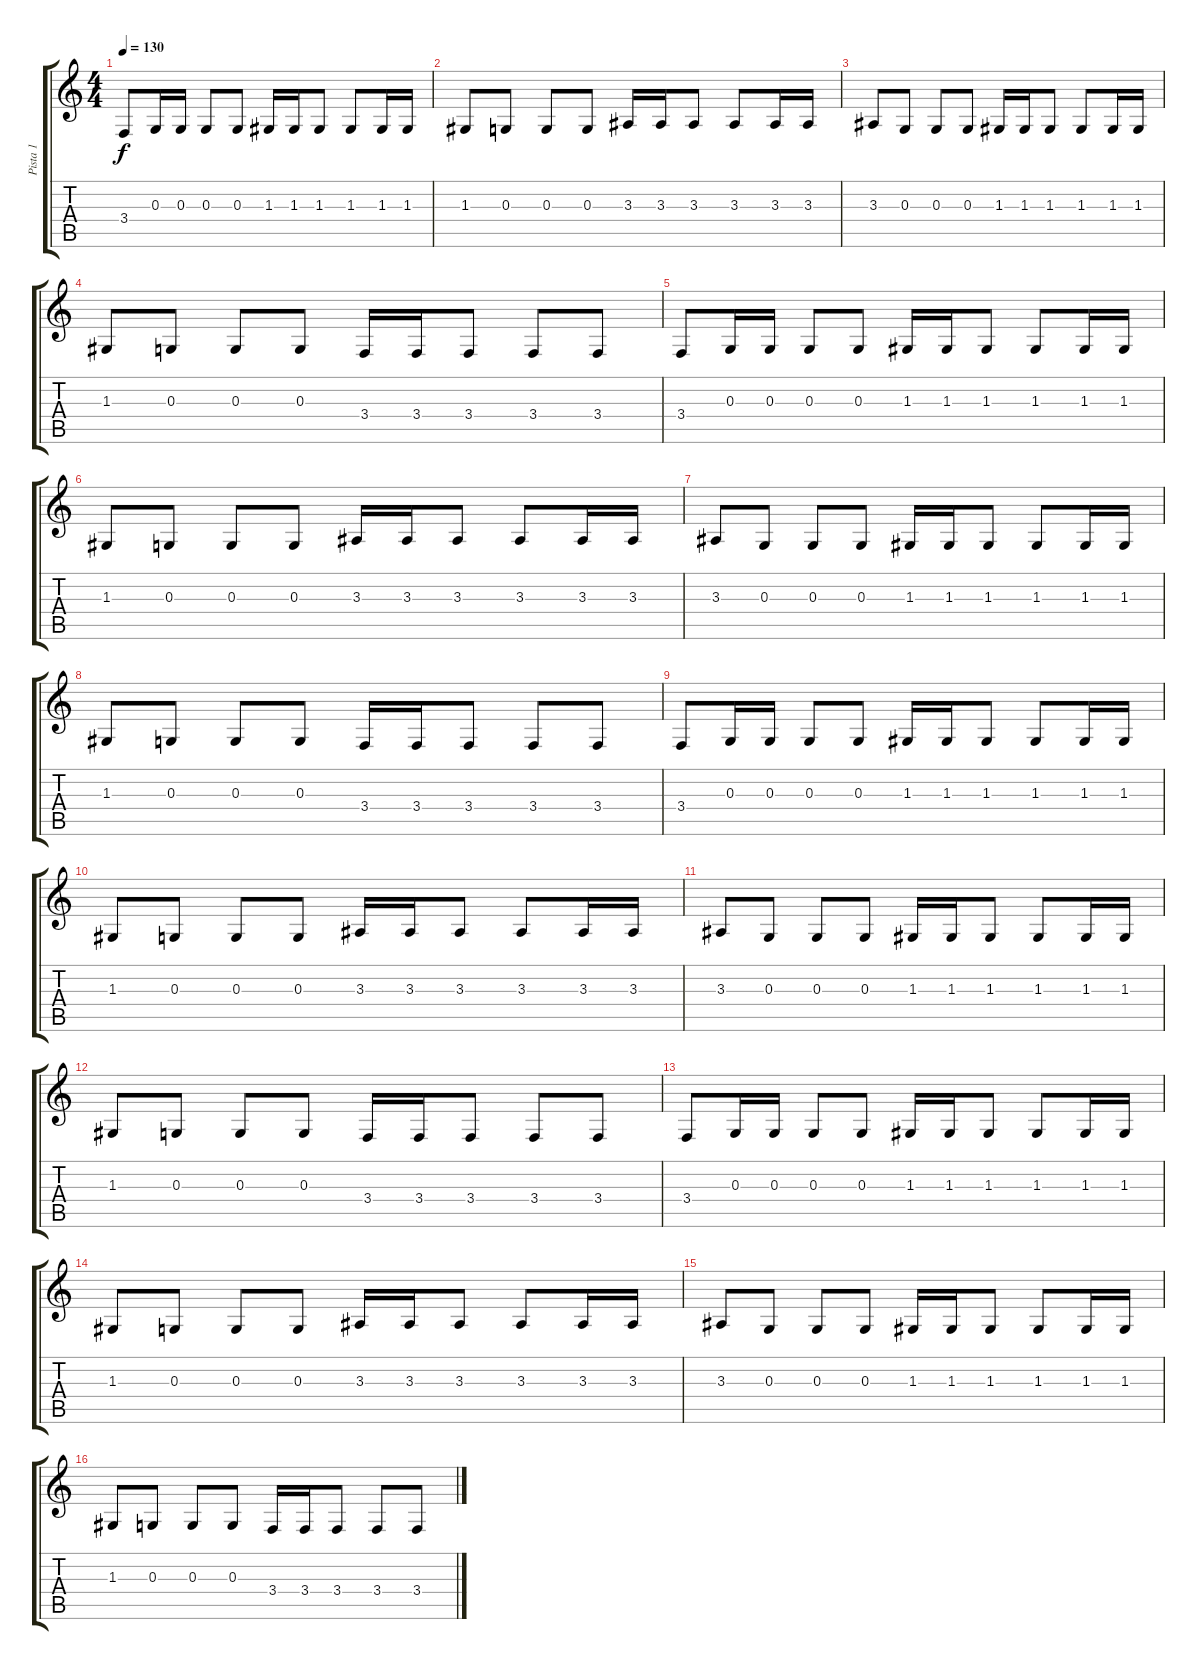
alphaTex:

\track ("Pista 1" "Pista 1") {instrument lead1square}
\staff {score tabs}
\tuning (E4 B3 G3 D3 A2 E2) {hide}
\ts (4 4)
\tempo 130
\clef g2
\ks c
3.4.8{dy f} 0.3.16 0.3.16 0.3.8 0.3.8 1.3.16 1.3.16 1.3.8 1.3.8 1.3.16 1.3.16 |
1.3.8 0.3.8 0.3.8 0.3.8 3.3.16 3.3.16 3.3.8 3.3.8 3.3.16 3.3.16 |
3.3.8 0.3.8 0.3.8 0.3.8 1.3.16 1.3.16 1.3.8 1.3.8 1.3.16 1.3.16 |
1.3.8 0.3.8 0.3.8 0.3.8 3.4.16 3.4.16 3.4.8 3.4.8 3.4.8 |
3.4.8 0.3.16 0.3.16 0.3.8 0.3.8 1.3.16 1.3.16 1.3.8 1.3.8 1.3.16 1.3.16 |
1.3.8 0.3.8 0.3.8 0.3.8 3.3.16 3.3.16 3.3.8 3.3.8 3.3.16 3.3.16 |
3.3.8 0.3.8 0.3.8 0.3.8 1.3.16 1.3.16 1.3.8 1.3.8 1.3.16 1.3.16 |
1.3.8 0.3.8 0.3.8 0.3.8 3.4.16 3.4.16 3.4.8 3.4.8 3.4.8 |
3.4.8 0.3.16 0.3.16 0.3.8 0.3.8 1.3.16 1.3.16 1.3.8 1.3.8 1.3.16 1.3.16 |
1.3.8 0.3.8 0.3.8 0.3.8 3.3.16 3.3.16 3.3.8 3.3.8 3.3.16 3.3.16 |
3.3.8 0.3.8 0.3.8 0.3.8 1.3.16 1.3.16 1.3.8 1.3.8 1.3.16 1.3.16 |
1.3.8 0.3.8 0.3.8 0.3.8 3.4.16 3.4.16 3.4.8 3.4.8 3.4.8 |
3.4.8 0.3.16 0.3.16 0.3.8 0.3.8 1.3.16 1.3.16 1.3.8 1.3.8 1.3.16 1.3.16 |
1.3.8 0.3.8 0.3.8 0.3.8 3.3.16 3.3.16 3.3.8 3.3.8 3.3.16 3.3.16 |
3.3.8 0.3.8 0.3.8 0.3.8 1.3.16 1.3.16 1.3.8 1.3.8 1.3.16 1.3.16 |
1.3.8 0.3.8 0.3.8 0.3.8 3.4.16 3.4.16 3.4.8 3.4.8 3.4.8
